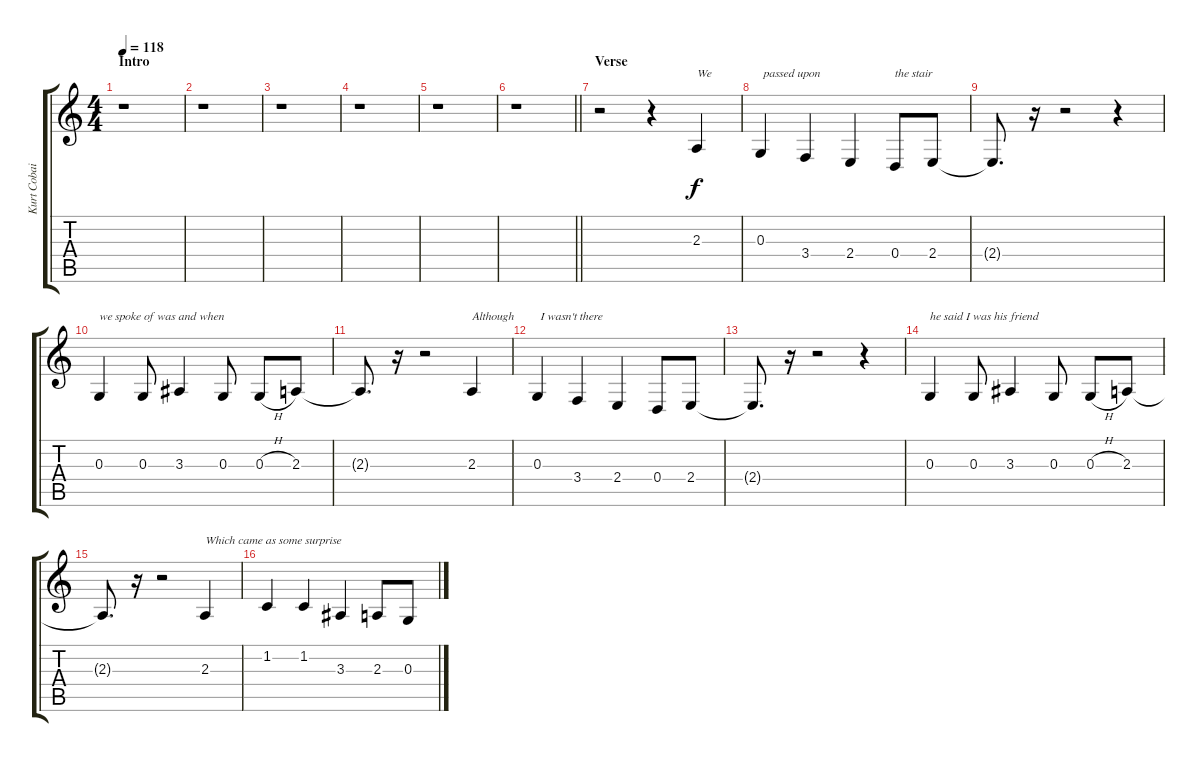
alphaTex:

\track ("Kurt Cobain - Vocals" "Kurt Cobai") {instrument tenorsax}
\staff {score tabs}
\tuning (E4 B3 G3 D3 A2 E2) {hide}
\ts (4 4)
\section ("" "Intro")
\tempo 118
\clef g2
\ks c
r.1{dy f instrument tenorsax} |
r.1 |
r.1 |
r.1 |
r.1 |
\barLineRight lightlight
r.1 |
\section ("" "Verse")
r.2 r.4 2.3.4{txt "We"} |
0.3.4{txt " passed upon"} 3.4.4 2.4.4 0.4.8{txt "the stair"} 2.4.8 |
2.4{t}.8{d} r.16 r.2 r.4 |
0.3.4{txt "we spoke of was and when"} 0.3.8 3.3.4 0.3.8 0.3{h}.8 2.3.8 |
2.3{t}.8{d} r.16 r.2 2.3.4{txt "Although"} |
0.3.4{txt " I wasn't there"} 3.4.4 2.4.4 0.4.8 2.4.8 |
2.4{t}.8{d} r.16 r.2 r.4 |
0.3.4{txt "he said I was his friend"} 0.3.8 3.3.4 0.3.8 0.3{h}.8 2.3.8 |
2.3{t}.8{d} r.16 r.2 2.3.4{txt "Which came as some surprise "} |
1.2.4 1.2.4 3.3.4 2.3.8 0.3.8
